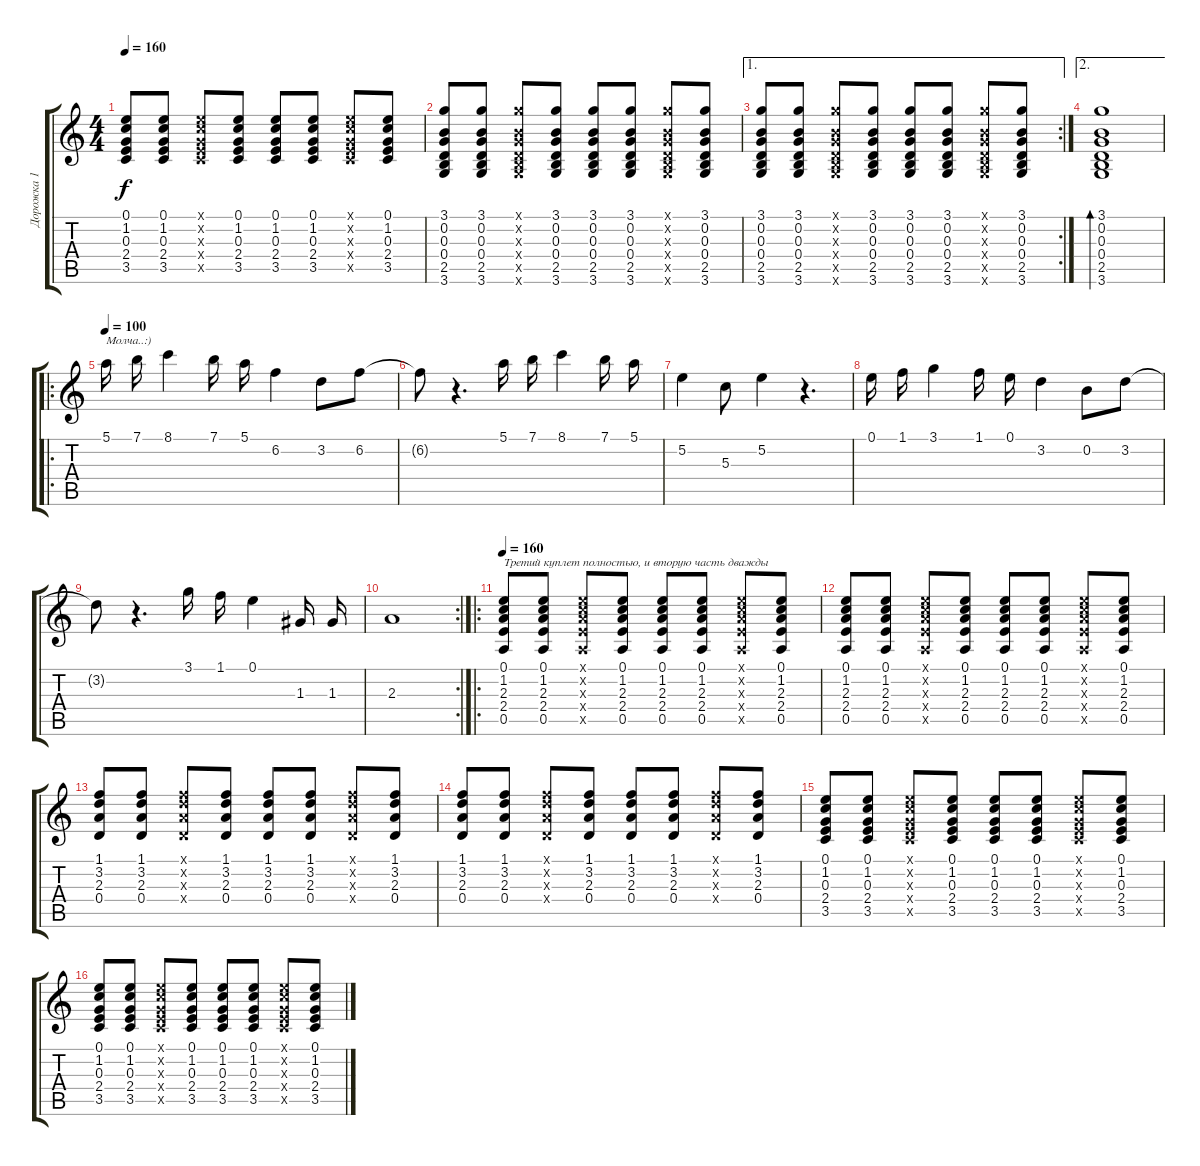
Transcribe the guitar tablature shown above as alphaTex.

\track ("Дорожка 1" "Дорожка 1") {instrument acousticguitarsteel}
\staff {score tabs}
\tuning (E4 B3 G3 D3 A2 E2) {hide}
\ts (4 4)
\tempo 160
\clef g2
\ks aminor
(0.1 1.2 0.3 2.4 3.5).8{dy f} (0.1 1.2 0.3 2.4 3.5).8 (0.1{x} 1.2{x} 0.3{x} 2.4{x} 3.5{x}).8 (0.1 1.2 0.3 2.4 3.5).8 (0.1 1.2 0.3 2.4 3.5).8 (0.1 1.2 0.3 2.4 3.5).8 (0.1{x} 1.2{x} 0.3{x} 2.4{x} 3.5{x}).8 (0.1 1.2 0.3 2.4 3.5).8 |
(3.1 0.2 0.3 0.4 2.5 3.6).8 (3.1 0.2 0.3 0.4 2.5 3.6).8 (3.1{x} 0.2{x} 0.3{x} 0.4{x} 2.5{x} 3.6{x}).8 (3.1 0.2 0.3 0.4 2.5 3.6).8 (3.1 0.2 0.3 0.4 2.5 3.6).8 (3.1 0.2 0.3 0.4 2.5 3.6).8 (3.1{x} 0.2{x} 0.3{x} 0.4{x} 2.5{x} 3.6{x}).8 (3.1 0.2 0.3 0.4 2.5 3.6).8 |
\ae 1
\rc 2
(3.1 0.2 0.3 0.4 2.5 3.6).8 (3.1 0.2 0.3 0.4 2.5 3.6).8 (3.1{x} 0.2{x} 0.3{x} 0.4{x} 2.5{x} 3.6{x}).8 (3.1 0.2 0.3 0.4 2.5 3.6).8 (3.1 0.2 0.3 0.4 2.5 3.6).8 (3.1 0.2 0.3 0.4 2.5 3.6).8 (3.1{x} 0.2{x} 0.3{x} 0.4{x} 2.5{x} 3.6{x}).8 (3.1 0.2 0.3 0.4 2.5 3.6).8 |
\ae 2
(3.1 0.2 0.3 0.4 2.5 3.6).1{bd 240} |
\ro
\tempo 100
5.1.16{txt "Молча..:)" beam split} 7.1.16 8.1.4 7.1.16{beam split} 5.1.16 6.2.4 3.2.8 6.2.8 |
6.2{t}.8 r.4{d} 5.1.16{beam split} 7.1.16 8.1.4 7.1.16{beam split} 5.1.16 |
5.2.4 5.3.8 5.2.4 r.4{d} |
0.1.16{beam split} 1.1.16 3.1.4 1.1.16{beam split} 0.1.16 3.2.4 0.2.8 3.2.8 |
3.2{t}.8 r.4{d} 3.1.16{beam split} 1.1.16 0.1.4 1.3.16{beam split} 1.3.16 |
\rc 2
2.3.1 |
\ro
\tempo 160
(0.1 1.2 2.3 2.4 0.5).8{txt "Третий куплет полностью, и вторую часть дважды"} (0.1 1.2 2.3 2.4 0.5).8 (0.1{x} 1.2{x} 2.3{x} 2.4{x} 0.5{x}).8 (0.1 1.2 2.3 2.4 0.5).8 (0.1 1.2 2.3 2.4 0.5).8 (0.1 1.2 2.3 2.4 0.5).8 (0.1{x} 1.2{x} 2.3{x} 2.4{x} 0.5{x}).8 (0.1 1.2 2.3 2.4 0.5).8 |
(0.1 1.2 2.3 2.4 0.5).8 (0.1 1.2 2.3 2.4 0.5).8 (0.1{x} 1.2{x} 2.3{x} 2.4{x} 0.5{x}).8 (0.1 1.2 2.3 2.4 0.5).8 (0.1 1.2 2.3 2.4 0.5).8 (0.1 1.2 2.3 2.4 0.5).8 (0.1{x} 1.2{x} 2.3{x} 2.4{x} 0.5{x}).8 (0.1 1.2 2.3 2.4 0.5).8 |
(1.1 3.2 2.3 0.4).8 (1.1 3.2 2.3 0.4).8 (1.1{x} 3.2{x} 2.3{x} 0.4{x}).8 (1.1 3.2 2.3 0.4).8 (1.1 3.2 2.3 0.4).8 (1.1 3.2 2.3 0.4).8 (1.1{x} 3.2{x} 2.3{x} 0.4{x}).8 (1.1 3.2 2.3 0.4).8 |
(1.1 3.2 2.3 0.4).8 (1.1 3.2 2.3 0.4).8 (1.1{x} 3.2{x} 2.3{x} 0.4{x}).8 (1.1 3.2 2.3 0.4).8 (1.1 3.2 2.3 0.4).8 (1.1 3.2 2.3 0.4).8 (1.1{x} 3.2{x} 2.3{x} 0.4{x}).8 (1.1 3.2 2.3 0.4).8 |
(0.1 1.2 0.3 2.4 3.5).8 (0.1 1.2 0.3 2.4 3.5).8 (0.1{x} 1.2{x} 0.3{x} 2.4{x} 3.5{x}).8 (0.1 1.2 0.3 2.4 3.5).8 (0.1 1.2 0.3 2.4 3.5).8 (0.1 1.2 0.3 2.4 3.5).8 (0.1{x} 1.2{x} 0.3{x} 2.4{x} 3.5{x}).8 (0.1 1.2 0.3 2.4 3.5).8 |
(0.1 1.2 0.3 2.4 3.5).8 (0.1 1.2 0.3 2.4 3.5).8 (0.1{x} 1.2{x} 0.3{x} 2.4{x} 3.5{x}).8 (0.1 1.2 0.3 2.4 3.5).8 (0.1 1.2 0.3 2.4 3.5).8 (0.1 1.2 0.3 2.4 3.5).8 (0.1{x} 1.2{x} 0.3{x} 2.4{x} 3.5{x}).8 (0.1 1.2 0.3 2.4 3.5).8
